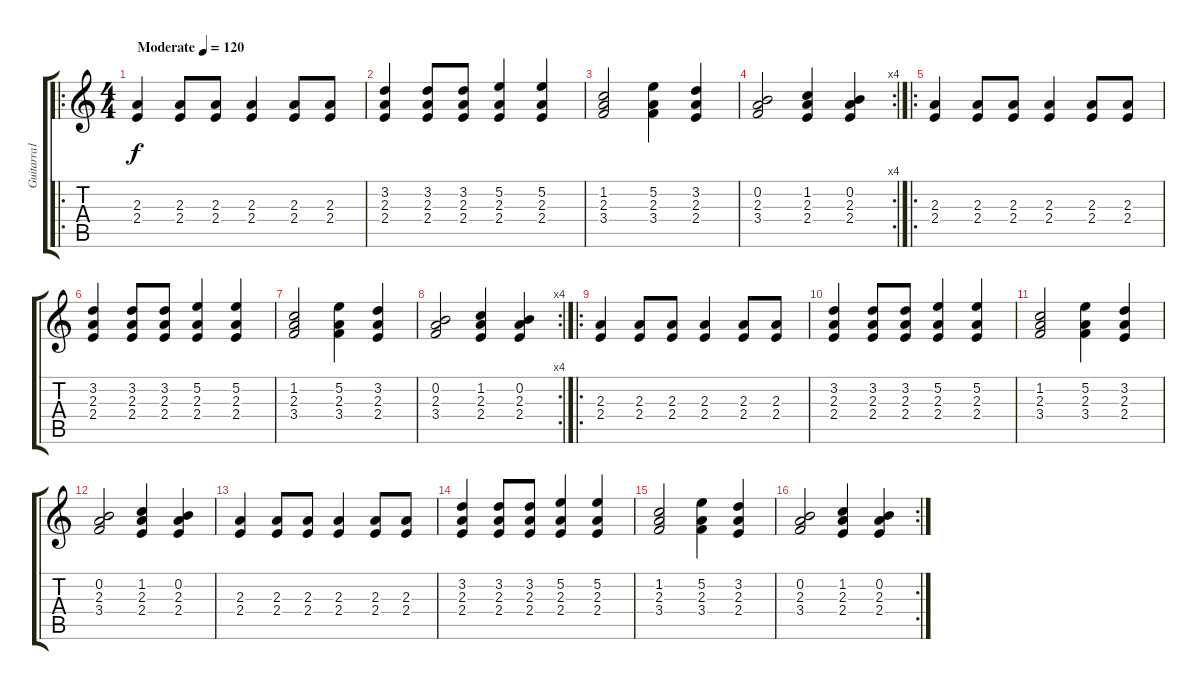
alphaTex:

\track ("Guitarra1" "Guitarra1") {instrument distortionguitar}
\staff {score tabs}
\tuning (E4 B3 G3 D3 A2 E2) {hide}
\ro
\ts (4 4)
\tempo (120 "Moderate")
\clef g2
\ks c
(2.3 2.4).4{dy f instrument distortionguitar} (2.3 2.4).8 (2.3 2.4).8 (2.3 2.4).4 (2.3 2.4).8 (2.3 2.4).8 |
(3.2 2.3 2.4).4 (3.2 2.3 2.4).8 (3.2 2.3 2.4).8 (5.2 2.3 2.4).4 (5.2 2.3 2.4).4 |
(1.2 2.3 3.4).2 (5.2 2.3 3.4).4 (3.2 2.3 2.4).4 |
\rc 4
(0.2 2.3 3.4).2 (1.2 2.3 2.4).4 (0.2 2.3 2.4).4 |
\ro
(2.3 2.4).4 (2.3 2.4).8 (2.3 2.4).8 (2.3 2.4).4 (2.3 2.4).8 (2.3 2.4).8 |
(3.2 2.3 2.4).4 (3.2 2.3 2.4).8 (3.2 2.3 2.4).8 (5.2 2.3 2.4).4 (5.2 2.3 2.4).4 |
(1.2 2.3 3.4).2 (5.2 2.3 3.4).4 (3.2 2.3 2.4).4 |
\rc 4
(0.2 2.3 3.4).2 (1.2 2.3 2.4).4 (0.2 2.3 2.4).4 |
\ro
(2.3 2.4).4 (2.3 2.4).8 (2.3 2.4).8 (2.3 2.4).4 (2.3 2.4).8 (2.3 2.4).8 |
(3.2 2.3 2.4).4 (3.2 2.3 2.4).8 (3.2 2.3 2.4).8 (5.2 2.3 2.4).4 (5.2 2.3 2.4).4 |
(1.2 2.3 3.4).2 (5.2 2.3 3.4).4 (3.2 2.3 2.4).4 |
(0.2 2.3 3.4).2 (1.2 2.3 2.4).4 (0.2 2.3 2.4).4 |
(2.3 2.4).4 (2.3 2.4).8 (2.3 2.4).8 (2.3 2.4).4 (2.3 2.4).8 (2.3 2.4).8 |
(3.2 2.3 2.4).4 (3.2 2.3 2.4).8 (3.2 2.3 2.4).8 (5.2 2.3 2.4).4 (5.2 2.3 2.4).4 |
(1.2 2.3 3.4).2 (5.2 2.3 3.4).4 (3.2 2.3 2.4).4 |
\rc 2
(0.2 2.3 3.4).2 (1.2 2.3 2.4).4 (0.2 2.3 2.4).4
